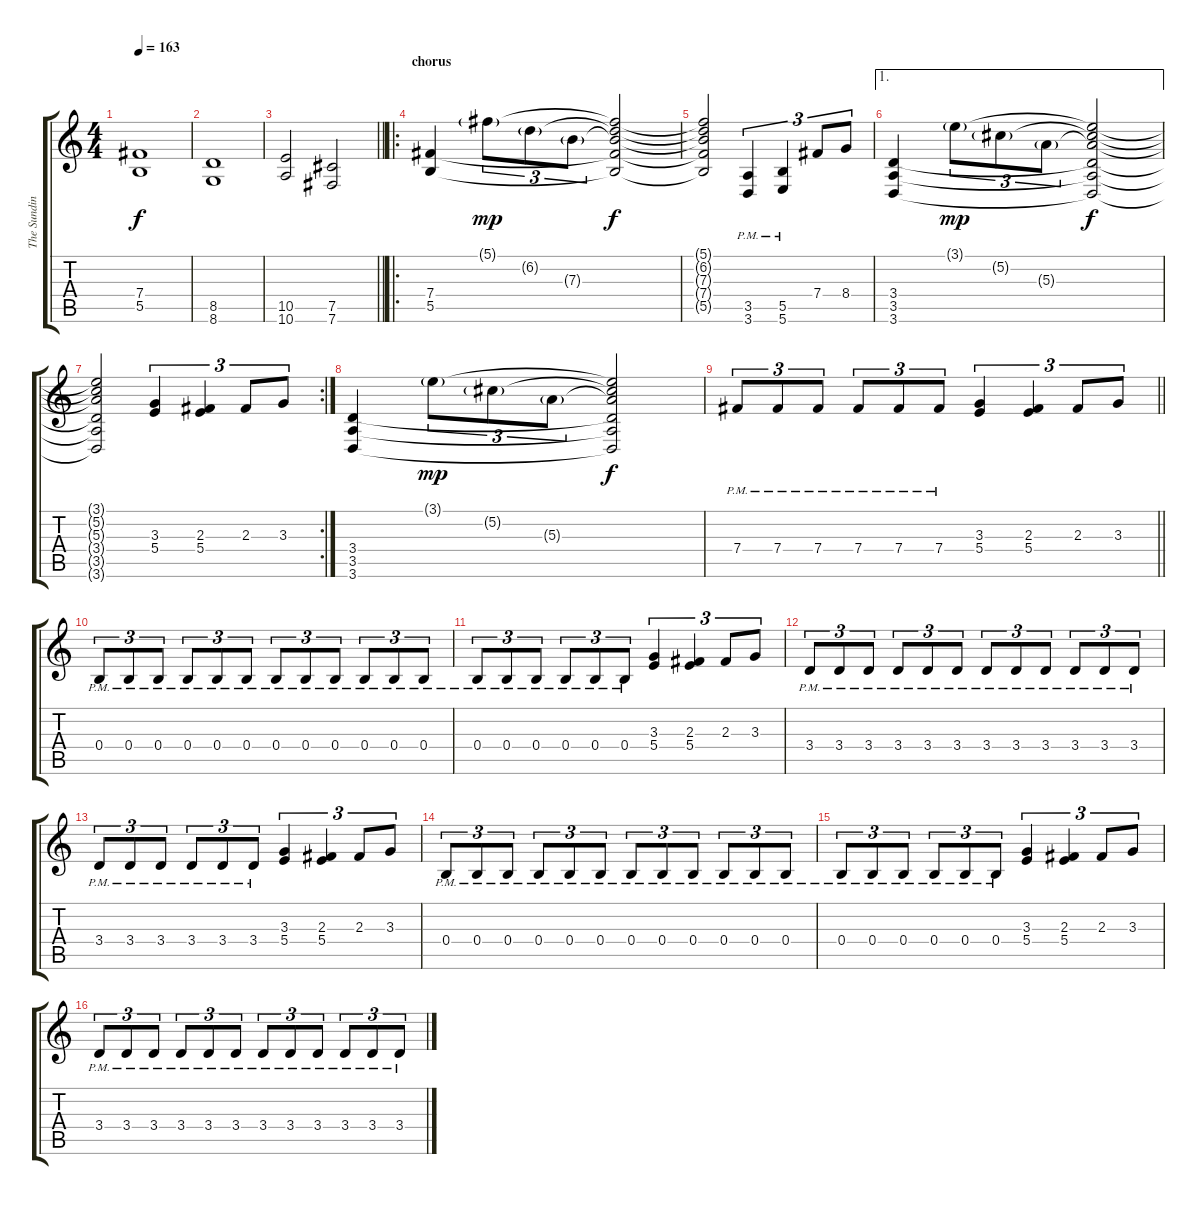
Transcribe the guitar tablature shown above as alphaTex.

\track ("The Sundin" "The Sundin") {instrument distortionguitar}
\staff {score tabs}
\tuning (Db4 Ab3 E3 B2 Gb2 B1) {hide}
\ts (4 4)
\tempo 163
\clef g2
\ks c
(7.4{t} 5.5{t}).1{dy f} |
(8.5 8.6).1 |
\barLineRight lightlight
(10.5 10.6).2 (7.5 7.6).2 |
\ro
\section ("" "chorus")
(7.4 5.5).4 5.1{g}.8{tu (3 2) dy mp} 6.2{g}.8{tu (3 2)} 7.3{g}.8{tu (3 2)} (5.1{t} 6.2{t} 7.3{t} 7.4{t} 5.5{t}).2{dy f} |
(5.1{t} 6.2{t} 7.3{t} 7.4{t} 5.5{t}).2 (3.5{pm} 3.6{pm}).4{tu (3 2)} (5.5{pm} 5.6{pm}).4{tu (3 2)} 7.4.8{tu (3 2)} 8.4.8{tu (3 2)} |
\ae 1
(3.4 3.5 3.6).4 3.1{g}.8{tu (3 2) dy mp} 5.2{g}.8{tu (3 2)} 5.3{g}.8{tu (3 2)} (3.1{t} 5.2{t} 5.3{t} 3.4{t} 3.5{t} 3.6{t}).2{dy f} |
\rc 2
(3.1{t} 5.2{t} 5.3{t} 3.4{t} 3.5{t} 3.6{t}).2 (3.3 5.4).4{tu (3 2)} (2.3 5.4).4{tu (3 2)} 2.3.8{tu (3 2)} 3.3.8{tu (3 2)} |
(3.4 3.5 3.6).4 3.1{g}.8{tu (3 2) dy mp} 5.2{g}.8{tu (3 2)} 5.3{g}.8{tu (3 2)} (3.1{t} 5.2{t} 5.3{t} 3.4{t} 3.5{t} 3.6{t}).2{dy f} |
\barLineRight lightlight
7.4{pm}.8{tu (3 2)} 7.4{pm}.8{tu (3 2)} 7.4{pm}.8{tu (3 2)} 7.4{pm}.8{tu (3 2)} 7.4{pm}.8{tu (3 2)} 7.4{pm}.8{tu (3 2)} (3.3 5.4).4{tu (3 2)} (2.3 5.4).4{tu (3 2)} 2.3.8{tu (3 2)} 3.3.8{tu (3 2)} |
\section ("" "")
0.4{pm}.8{tu (3 2)} 0.4{pm}.8{tu (3 2)} 0.4{pm}.8{tu (3 2)} 0.4{pm}.8{tu (3 2)} 0.4{pm}.8{tu (3 2)} 0.4{pm}.8{tu (3 2)} 0.4{pm}.8{tu (3 2)} 0.4{pm}.8{tu (3 2)} 0.4{pm}.8{tu (3 2)} 0.4{pm}.8{tu (3 2)} 0.4{pm}.8{tu (3 2)} 0.4{pm}.8{tu (3 2)} |
0.4{pm}.8{tu (3 2)} 0.4{pm}.8{tu (3 2)} 0.4{pm}.8{tu (3 2)} 0.4{pm}.8{tu (3 2)} 0.4{pm}.8{tu (3 2)} 0.4{pm}.8{tu (3 2)} (3.3 5.4).4{tu (3 2)} (2.3 5.4).4{tu (3 2)} 2.3.8{tu (3 2)} 3.3.8{tu (3 2)} |
3.4{pm}.8{tu (3 2)} 3.4{pm}.8{tu (3 2)} 3.4{pm}.8{tu (3 2)} 3.4{pm}.8{tu (3 2)} 3.4{pm}.8{tu (3 2)} 3.4{pm}.8{tu (3 2)} 3.4{pm}.8{tu (3 2)} 3.4{pm}.8{tu (3 2)} 3.4{pm}.8{tu (3 2)} 3.4{pm}.8{tu (3 2)} 3.4{pm}.8{tu (3 2)} 3.4{pm}.8{tu (3 2)} |
3.4{pm}.8{tu (3 2)} 3.4{pm}.8{tu (3 2)} 3.4{pm}.8{tu (3 2)} 3.4{pm}.8{tu (3 2)} 3.4{pm}.8{tu (3 2)} 3.4{pm}.8{tu (3 2)} (3.3 5.4).4{tu (3 2)} (2.3 5.4).4{tu (3 2)} 2.3.8{tu (3 2)} 3.3.8{tu (3 2)} |
0.4{pm}.8{tu (3 2)} 0.4{pm}.8{tu (3 2)} 0.4{pm}.8{tu (3 2)} 0.4{pm}.8{tu (3 2)} 0.4{pm}.8{tu (3 2)} 0.4{pm}.8{tu (3 2)} 0.4{pm}.8{tu (3 2)} 0.4{pm}.8{tu (3 2)} 0.4{pm}.8{tu (3 2)} 0.4{pm}.8{tu (3 2)} 0.4{pm}.8{tu (3 2)} 0.4{pm}.8{tu (3 2)} |
0.4{pm}.8{tu (3 2)} 0.4{pm}.8{tu (3 2)} 0.4{pm}.8{tu (3 2)} 0.4{pm}.8{tu (3 2)} 0.4{pm}.8{tu (3 2)} 0.4{pm}.8{tu (3 2)} (3.3 5.4).4{tu (3 2)} (2.3 5.4).4{tu (3 2)} 2.3.8{tu (3 2)} 3.3.8{tu (3 2)} |
3.4{pm}.8{tu (3 2)} 3.4{pm}.8{tu (3 2)} 3.4{pm}.8{tu (3 2)} 3.4{pm}.8{tu (3 2)} 3.4{pm}.8{tu (3 2)} 3.4{pm}.8{tu (3 2)} 3.4{pm}.8{tu (3 2)} 3.4{pm}.8{tu (3 2)} 3.4{pm}.8{tu (3 2)} 3.4{pm}.8{tu (3 2)} 3.4{pm}.8{tu (3 2)} 3.4{pm}.8{tu (3 2)}
